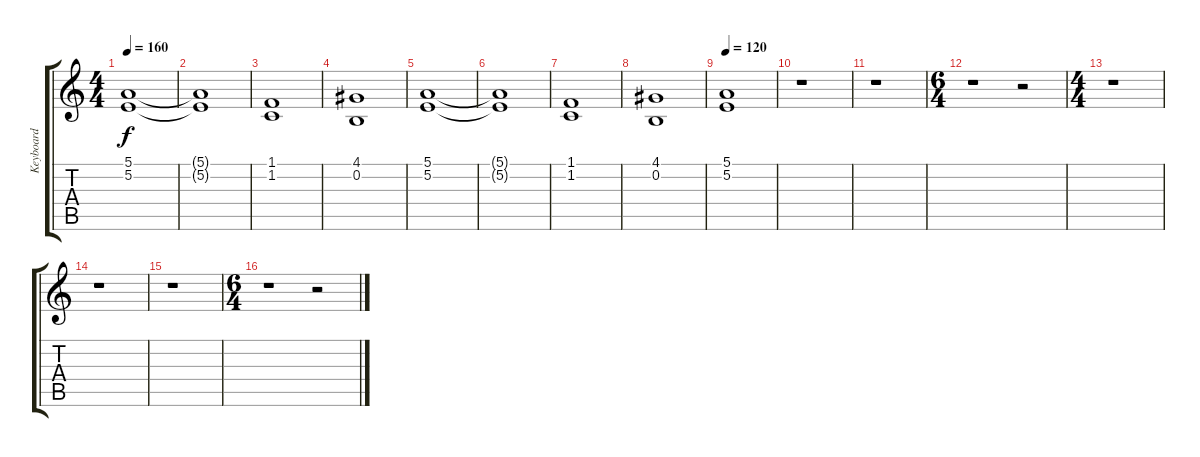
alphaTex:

\track ("Keyboard" "Keyboard") {instrument choiraahs}
\staff {score tabs}
\tuning (E4 B3 G3 D3 A2 E2) {hide}
\ts (4 4)
\tempo 160
\clef g2
\ks c
(5.1 5.2).1{dy f} |
(5.1{t} 5.2{t}).1 |
(1.1 1.2).1 |
(4.1 0.2).1 |
(5.1 5.2).1 |
(5.1{t} 5.2{t}).1 |
(1.1 1.2).1 |
(4.1 0.2).1 |
\tempo 120
(5.1 5.2).1{volume 0} |
r.1 |
r.1 |
\ts (6 4)
r.1 r.2 |
\ts (4 4)
r.1 |
r.1 |
r.1 |
\ts (6 4)
r.1 r.2
